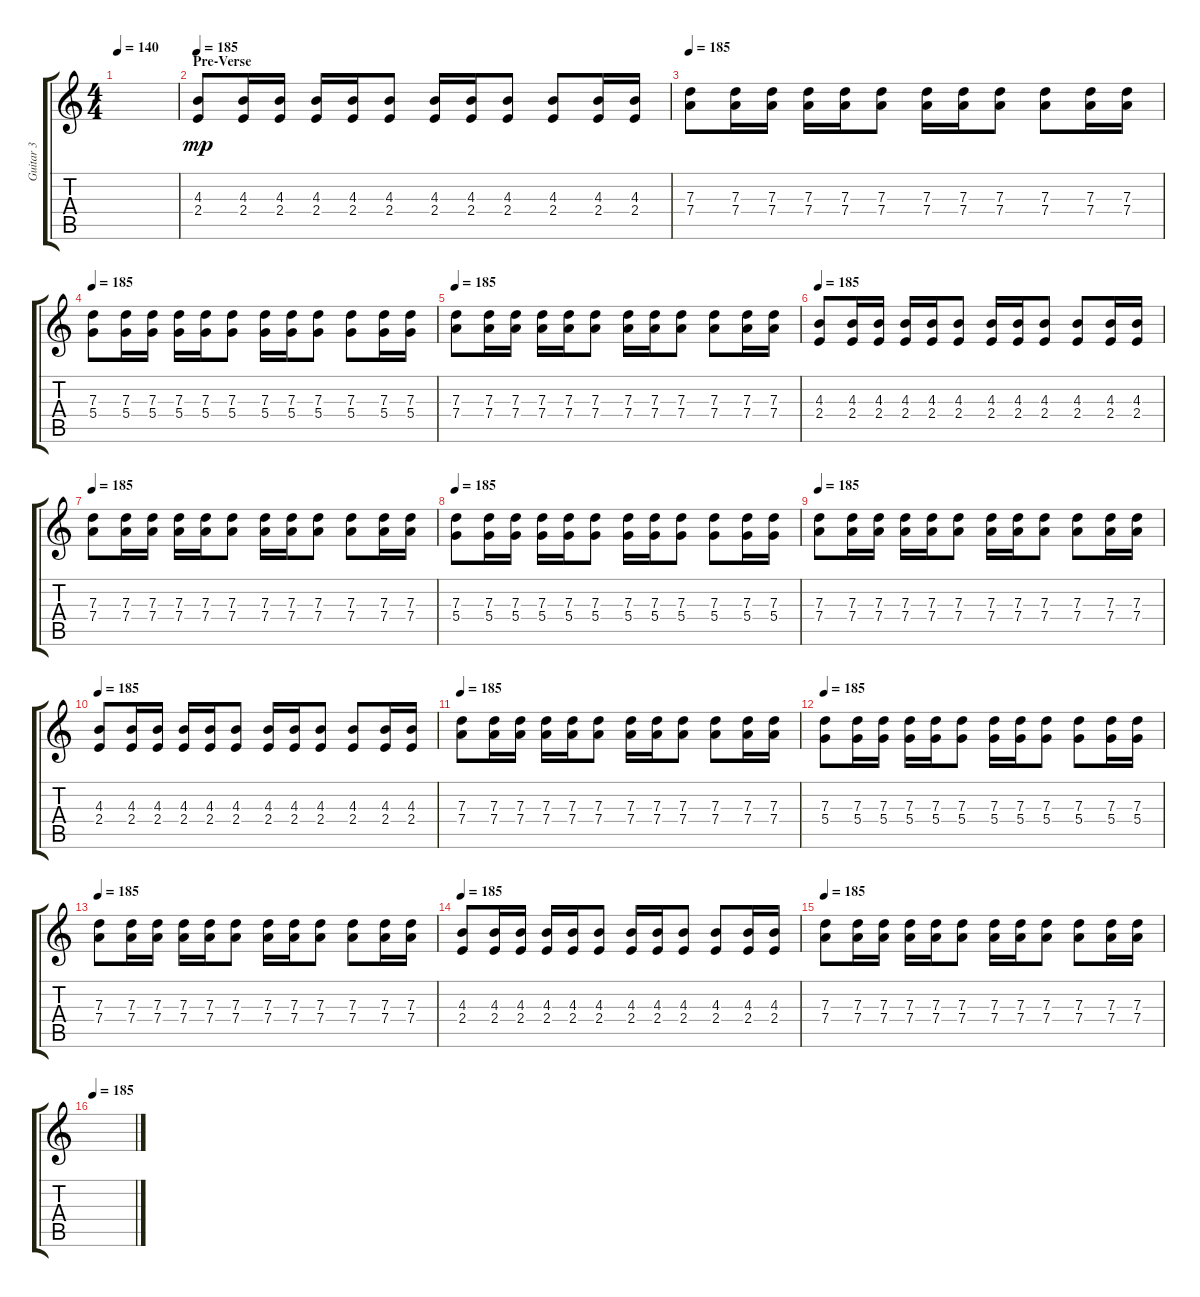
\track ("Guitar 3 " "Guitar 3 ") {instrument distortionguitar}
\staff {score tabs}
\tuning (E4 B3 G3 D3 A2 E2) {hide}
\ts (4 4)
\tempo 140
\clef g2
\ks c
|
\section ("" "Pre-Verse")
\tempo 185
(4.3 2.4).8{dy mp} (4.3 2.4).16 (4.3 2.4).16 (4.3 2.4).16 (4.3 2.4).16 (4.3 2.4).8 (4.3 2.4).16 (4.3 2.4).16 (4.3 2.4).8 (4.3 2.4).8 (4.3 2.4).16 (4.3 2.4).16 |
\tempo 185
(7.3 7.4).8 (7.3 7.4).16 (7.3 7.4).16 (7.3 7.4).16 (7.3 7.4).16 (7.3 7.4).8 (7.3 7.4).16 (7.3 7.4).16 (7.3 7.4).8 (7.3 7.4).8 (7.3 7.4).16 (7.3 7.4).16 |
\tempo 185
(7.3 5.4).8 (7.3 5.4).16 (7.3 5.4).16 (7.3 5.4).16 (7.3 5.4).16 (7.3 5.4).8 (7.3 5.4).16 (7.3 5.4).16 (7.3 5.4).8 (7.3 5.4).8 (7.3 5.4).16 (7.3 5.4).16 |
\tempo 185
(7.3 7.4).8 (7.3 7.4).16 (7.3 7.4).16 (7.3 7.4).16 (7.3 7.4).16 (7.3 7.4).8 (7.3 7.4).16 (7.3 7.4).16 (7.3 7.4).8 (7.3 7.4).8 (7.3 7.4).16 (7.3 7.4).16 |
\tempo 185
(4.3 2.4).8 (4.3 2.4).16 (4.3 2.4).16 (4.3 2.4).16 (4.3 2.4).16 (4.3 2.4).8 (4.3 2.4).16 (4.3 2.4).16 (4.3 2.4).8 (4.3 2.4).8 (4.3 2.4).16 (4.3 2.4).16 |
\tempo 185
(7.3 7.4).8 (7.3 7.4).16 (7.3 7.4).16 (7.3 7.4).16 (7.3 7.4).16 (7.3 7.4).8 (7.3 7.4).16 (7.3 7.4).16 (7.3 7.4).8 (7.3 7.4).8 (7.3 7.4).16 (7.3 7.4).16 |
\tempo 185
(7.3 5.4).8 (7.3 5.4).16 (7.3 5.4).16 (7.3 5.4).16 (7.3 5.4).16 (7.3 5.4).8 (7.3 5.4).16 (7.3 5.4).16 (7.3 5.4).8 (7.3 5.4).8 (7.3 5.4).16 (7.3 5.4).16 |
\tempo 185
(7.3 7.4).8 (7.3 7.4).16 (7.3 7.4).16 (7.3 7.4).16 (7.3 7.4).16 (7.3 7.4).8 (7.3 7.4).16 (7.3 7.4).16 (7.3 7.4).8 (7.3 7.4).8 (7.3 7.4).16 (7.3 7.4).16 |
\tempo 185
(4.3 2.4).8 (4.3 2.4).16 (4.3 2.4).16 (4.3 2.4).16 (4.3 2.4).16 (4.3 2.4).8 (4.3 2.4).16 (4.3 2.4).16 (4.3 2.4).8 (4.3 2.4).8 (4.3 2.4).16 (4.3 2.4).16 |
\tempo 185
(7.3 7.4).8 (7.3 7.4).16 (7.3 7.4).16 (7.3 7.4).16 (7.3 7.4).16 (7.3 7.4).8 (7.3 7.4).16 (7.3 7.4).16 (7.3 7.4).8 (7.3 7.4).8 (7.3 7.4).16 (7.3 7.4).16 |
\tempo 185
(7.3 5.4).8 (7.3 5.4).16 (7.3 5.4).16 (7.3 5.4).16 (7.3 5.4).16 (7.3 5.4).8 (7.3 5.4).16 (7.3 5.4).16 (7.3 5.4).8 (7.3 5.4).8 (7.3 5.4).16 (7.3 5.4).16 |
\tempo 185
(7.3 7.4).8 (7.3 7.4).16 (7.3 7.4).16 (7.3 7.4).16 (7.3 7.4).16 (7.3 7.4).8 (7.3 7.4).16 (7.3 7.4).16 (7.3 7.4).8 (7.3 7.4).8 (7.3 7.4).16 (7.3 7.4).16 |
\tempo 185
(4.3 2.4).8 (4.3 2.4).16 (4.3 2.4).16 (4.3 2.4).16 (4.3 2.4).16 (4.3 2.4).8 (4.3 2.4).16 (4.3 2.4).16 (4.3 2.4).8 (4.3 2.4).8 (4.3 2.4).16 (4.3 2.4).16 |
\tempo 185
(7.3 7.4).8 (7.3 7.4).16 (7.3 7.4).16 (7.3 7.4).16 (7.3 7.4).16 (7.3 7.4).8 (7.3 7.4).16 (7.3 7.4).16 (7.3 7.4).8 (7.3 7.4).8 (7.3 7.4).16 (7.3 7.4).16 |
\tempo 185
